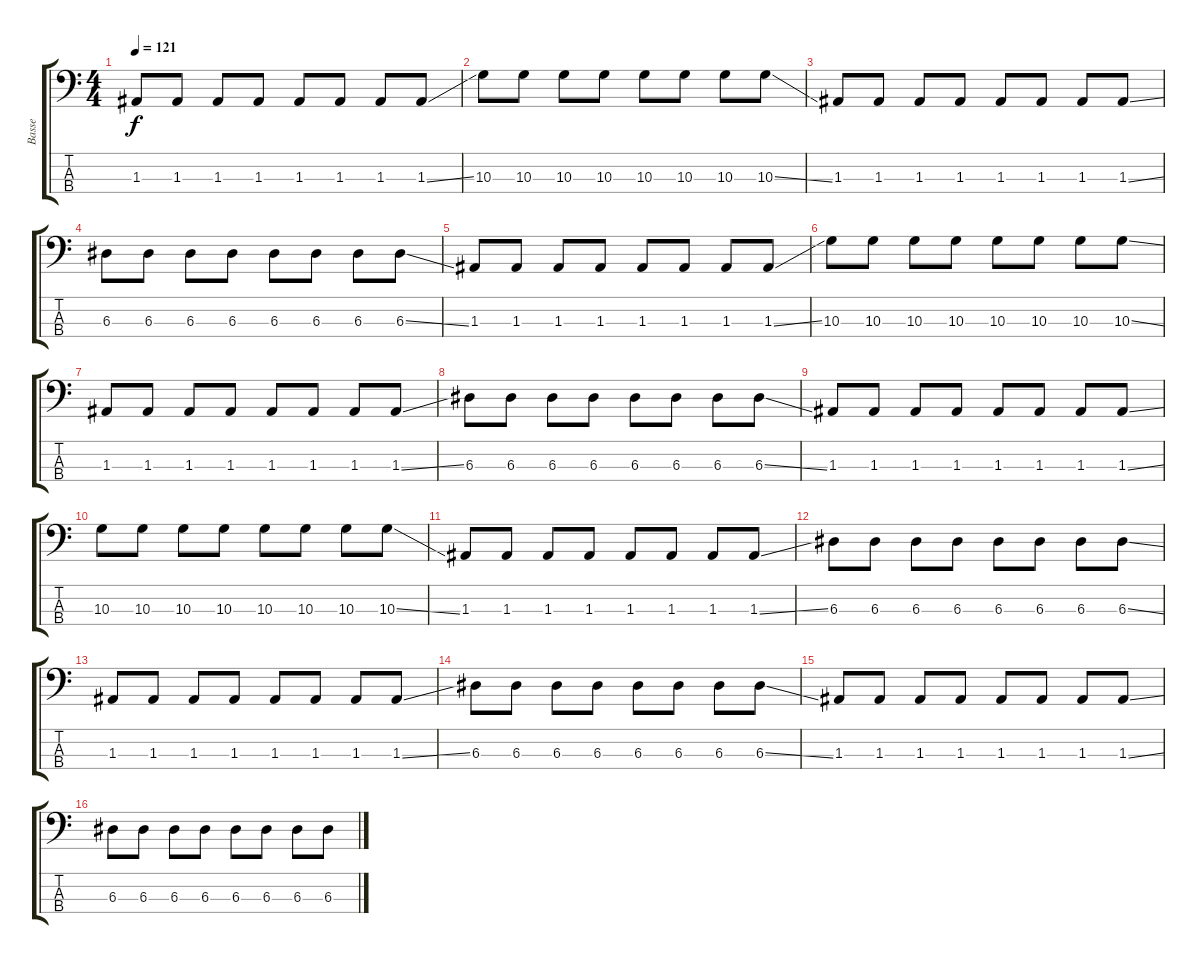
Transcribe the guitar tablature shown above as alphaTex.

\track ("Basse" "Basse") {instrument electricbasspick}
\staff {score tabs}
\tuning (G2 D2 A1 E1) {hide}
\ts (4 4)
\tempo 121
\clef f4
\ks c
1.3.8{dy f} 1.3.8 1.3.8 1.3.8 1.3.8 1.3.8 1.3.8 1.3{ss}.8 |
10.3.8 10.3.8 10.3.8 10.3.8 10.3.8 10.3.8 10.3.8 10.3{ss}.8 |
1.3.8 1.3.8 1.3.8 1.3.8 1.3.8 1.3.8 1.3.8 1.3{ss}.8 |
6.3.8 6.3.8 6.3.8 6.3.8 6.3.8 6.3.8 6.3.8 6.3{ss}.8 |
1.3.8 1.3.8 1.3.8 1.3.8 1.3.8 1.3.8 1.3.8 1.3{ss}.8 |
10.3.8 10.3.8 10.3.8 10.3.8 10.3.8 10.3.8 10.3.8 10.3{ss}.8 |
1.3.8 1.3.8 1.3.8 1.3.8 1.3.8 1.3.8 1.3.8 1.3{ss}.8 |
6.3.8 6.3.8 6.3.8 6.3.8 6.3.8 6.3.8 6.3.8 6.3{ss}.8 |
1.3.8 1.3.8 1.3.8 1.3.8 1.3.8 1.3.8 1.3.8 1.3{ss}.8 |
10.3.8 10.3.8 10.3.8 10.3.8 10.3.8 10.3.8 10.3.8 10.3{ss}.8 |
1.3.8 1.3.8 1.3.8 1.3.8 1.3.8 1.3.8 1.3.8 1.3{ss}.8 |
6.3.8 6.3.8 6.3.8 6.3.8 6.3.8 6.3.8 6.3.8 6.3{ss}.8 |
1.3.8 1.3.8 1.3.8 1.3.8 1.3.8 1.3.8 1.3.8 1.3{ss}.8 |
6.3.8 6.3.8 6.3.8 6.3.8 6.3.8 6.3.8 6.3.8 6.3{ss}.8 |
1.3.8 1.3.8 1.3.8 1.3.8 1.3.8 1.3.8 1.3.8 1.3{ss}.8 |
6.3.8 6.3.8 6.3.8 6.3.8 6.3.8 6.3.8 6.3.8 6.3{ss}.8
